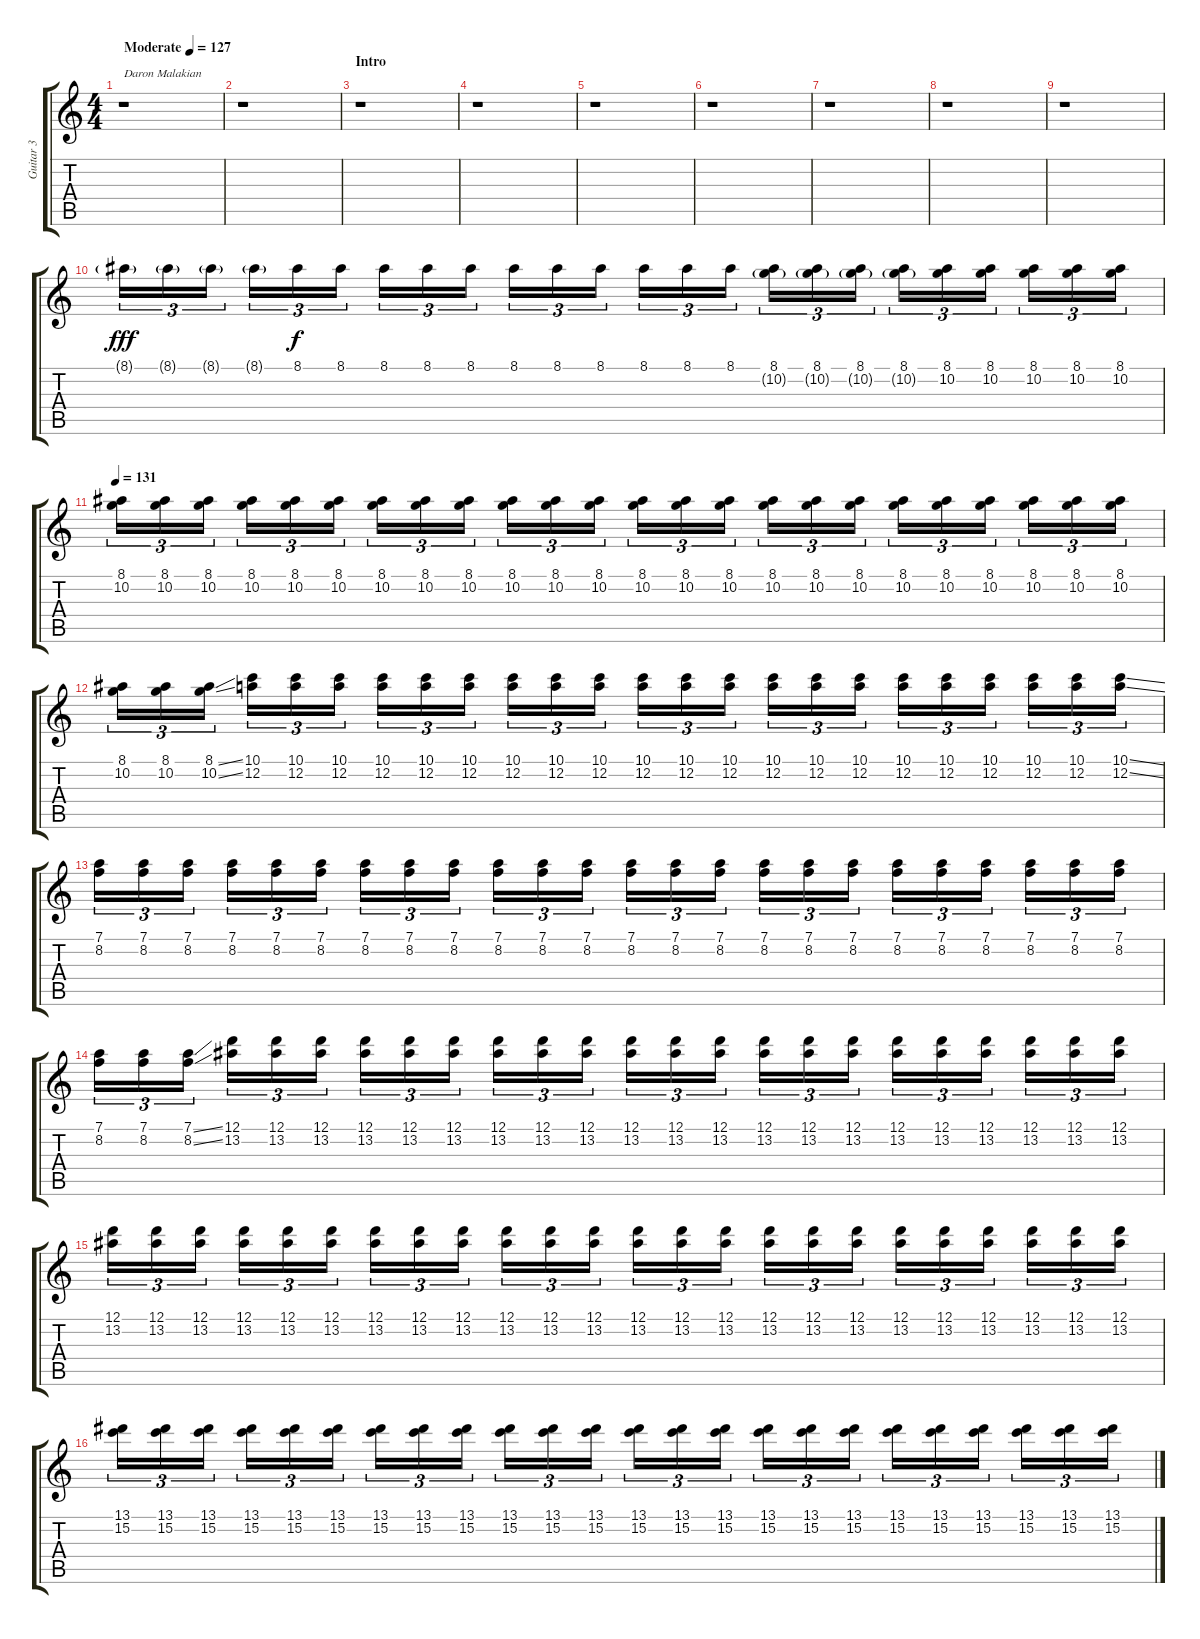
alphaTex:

\track ("Guitar 3" "Guitar 3") {instrument overdrivenguitar}
\staff {score tabs}
\tuning (D4 A3 F3 C3 G2 C2) {hide}
\ts (4 4)
\tempo (127 "Moderate")
\clef g2
\ks c
r.1{txt "Daron Malakian" dy fff instrument overdrivenguitar} |
r.1 |
\section ("" "Intro")
r.1 |
r.1 |
r.1 |
r.1 |
r.1 |
r.1 |
r.1 |
8.1{g}.16{tu (3 2)} 8.1{g}.16{tu (3 2)} 8.1{g}.16{tu (3 2)} 8.1{g}.16{tu (3 2)} 8.1.16{tu (3 2) dy f} 8.1.16{tu (3 2)} 8.1.16{tu (3 2)} 8.1.16{tu (3 2)} 8.1.16{tu (3 2)} 8.1.16{tu (3 2)} 8.1.16{tu (3 2)} 8.1.16{tu (3 2)} 8.1.16{tu (3 2)} 8.1.16{tu (3 2)} 8.1.16{tu (3 2)} (8.1 10.2{g}).16{tu (3 2)} (8.1 10.2{g}).16{tu (3 2)} (8.1 10.2{g}).16{tu (3 2)} (8.1 10.2{g}).16{tu (3 2)} (8.1 10.2).16{tu (3 2)} (8.1 10.2).16{tu (3 2)} (8.1 10.2).16{tu (3 2)} (8.1 10.2).16{tu (3 2)} (8.1 10.2).16{tu (3 2)} |
\tempo 131
(8.1 10.2).16{tu (3 2)} (8.1 10.2).16{tu (3 2)} (8.1 10.2).16{tu (3 2)} (8.1 10.2).16{tu (3 2)} (8.1 10.2).16{tu (3 2)} (8.1 10.2).16{tu (3 2)} (8.1 10.2).16{tu (3 2)} (8.1 10.2).16{tu (3 2)} (8.1 10.2).16{tu (3 2)} (8.1 10.2).16{tu (3 2)} (8.1 10.2).16{tu (3 2)} (8.1 10.2).16{tu (3 2)} (8.1 10.2).16{tu (3 2)} (8.1 10.2).16{tu (3 2)} (8.1 10.2).16{tu (3 2)} (8.1 10.2).16{tu (3 2)} (8.1 10.2).16{tu (3 2)} (8.1 10.2).16{tu (3 2)} (8.1 10.2).16{tu (3 2)} (8.1 10.2).16{tu (3 2)} (8.1 10.2).16{tu (3 2)} (8.1 10.2).16{tu (3 2)} (8.1 10.2).16{tu (3 2)} (8.1 10.2).16{tu (3 2)} |
(8.1 10.2).16{tu (3 2)} (8.1 10.2).16{tu (3 2)} (8.1{ss} 10.2{ss}).16{tu (3 2)} (10.1 12.2).16{tu (3 2)} (10.1 12.2).16{tu (3 2)} (10.1 12.2).16{tu (3 2)} (10.1 12.2).16{tu (3 2)} (10.1 12.2).16{tu (3 2)} (10.1 12.2).16{tu (3 2)} (10.1 12.2).16{tu (3 2)} (10.1 12.2).16{tu (3 2)} (10.1 12.2).16{tu (3 2)} (10.1 12.2).16{tu (3 2)} (10.1 12.2).16{tu (3 2)} (10.1 12.2).16{tu (3 2)} (10.1 12.2).16{tu (3 2)} (10.1 12.2).16{tu (3 2)} (10.1 12.2).16{tu (3 2)} (10.1 12.2).16{tu (3 2)} (10.1 12.2).16{tu (3 2)} (10.1 12.2).16{tu (3 2)} (10.1 12.2).16{tu (3 2)} (10.1 12.2).16{tu (3 2)} (10.1{ss} 12.2{ss}).16{tu (3 2)} |
(7.1 8.2).16{tu (3 2)} (7.1 8.2).16{tu (3 2)} (7.1 8.2).16{tu (3 2)} (7.1 8.2).16{tu (3 2)} (7.1 8.2).16{tu (3 2)} (7.1 8.2).16{tu (3 2)} (7.1 8.2).16{tu (3 2)} (7.1 8.2).16{tu (3 2)} (7.1 8.2).16{tu (3 2)} (7.1 8.2).16{tu (3 2)} (7.1 8.2).16{tu (3 2)} (7.1 8.2).16{tu (3 2)} (7.1 8.2).16{tu (3 2)} (7.1 8.2).16{tu (3 2)} (7.1 8.2).16{tu (3 2)} (7.1 8.2).16{tu (3 2)} (7.1 8.2).16{tu (3 2)} (7.1 8.2).16{tu (3 2)} (7.1 8.2).16{tu (3 2)} (7.1 8.2).16{tu (3 2)} (7.1 8.2).16{tu (3 2)} (7.1 8.2).16{tu (3 2)} (7.1 8.2).16{tu (3 2)} (7.1 8.2).16{tu (3 2)} |
(7.1 8.2).16{tu (3 2)} (7.1 8.2).16{tu (3 2)} (7.1{ss} 8.2{ss}).16{tu (3 2)} (12.1 13.2).16{tu (3 2)} (12.1 13.2).16{tu (3 2)} (12.1 13.2).16{tu (3 2)} (12.1 13.2).16{tu (3 2)} (12.1 13.2).16{tu (3 2)} (12.1 13.2).16{tu (3 2)} (12.1 13.2).16{tu (3 2)} (12.1 13.2).16{tu (3 2)} (12.1 13.2).16{tu (3 2)} (12.1 13.2).16{tu (3 2)} (12.1 13.2).16{tu (3 2)} (12.1 13.2).16{tu (3 2)} (12.1 13.2).16{tu (3 2)} (12.1 13.2).16{tu (3 2)} (12.1 13.2).16{tu (3 2)} (12.1 13.2).16{tu (3 2)} (12.1 13.2).16{tu (3 2)} (12.1 13.2).16{tu (3 2)} (12.1 13.2).16{tu (3 2)} (12.1 13.2).16{tu (3 2)} (12.1 13.2).16{tu (3 2)} |
(12.1 13.2).16{tu (3 2)} (12.1 13.2).16{tu (3 2)} (12.1 13.2).16{tu (3 2)} (12.1 13.2).16{tu (3 2)} (12.1 13.2).16{tu (3 2)} (12.1 13.2).16{tu (3 2)} (12.1 13.2).16{tu (3 2)} (12.1 13.2).16{tu (3 2)} (12.1 13.2).16{tu (3 2)} (12.1 13.2).16{tu (3 2)} (12.1 13.2).16{tu (3 2)} (12.1 13.2).16{tu (3 2)} (12.1 13.2).16{tu (3 2)} (12.1 13.2).16{tu (3 2)} (12.1 13.2).16{tu (3 2)} (12.1 13.2).16{tu (3 2)} (12.1 13.2).16{tu (3 2)} (12.1 13.2).16{tu (3 2)} (12.1 13.2).16{tu (3 2)} (12.1 13.2).16{tu (3 2)} (12.1 13.2).16{tu (3 2)} (12.1 13.2).16{tu (3 2)} (12.1 13.2).16{tu (3 2)} (12.1 13.2).16{tu (3 2)} |
(13.1 15.2).16{tu (3 2)} (13.1 15.2).16{tu (3 2)} (13.1 15.2).16{tu (3 2)} (13.1 15.2).16{tu (3 2)} (13.1 15.2).16{tu (3 2)} (13.1 15.2).16{tu (3 2)} (13.1 15.2).16{tu (3 2)} (13.1 15.2).16{tu (3 2)} (13.1 15.2).16{tu (3 2)} (13.1 15.2).16{tu (3 2)} (13.1 15.2).16{tu (3 2)} (13.1 15.2).16{tu (3 2)} (13.1 15.2).16{tu (3 2)} (13.1 15.2).16{tu (3 2)} (13.1 15.2).16{tu (3 2)} (13.1 15.2).16{tu (3 2)} (13.1 15.2).16{tu (3 2)} (13.1 15.2).16{tu (3 2)} (13.1 15.2).16{tu (3 2)} (13.1 15.2).16{tu (3 2)} (13.1 15.2).16{tu (3 2)} (13.1 15.2).16{tu (3 2)} (13.1 15.2).16{tu (3 2)} (13.1 15.2).16{tu (3 2)}
